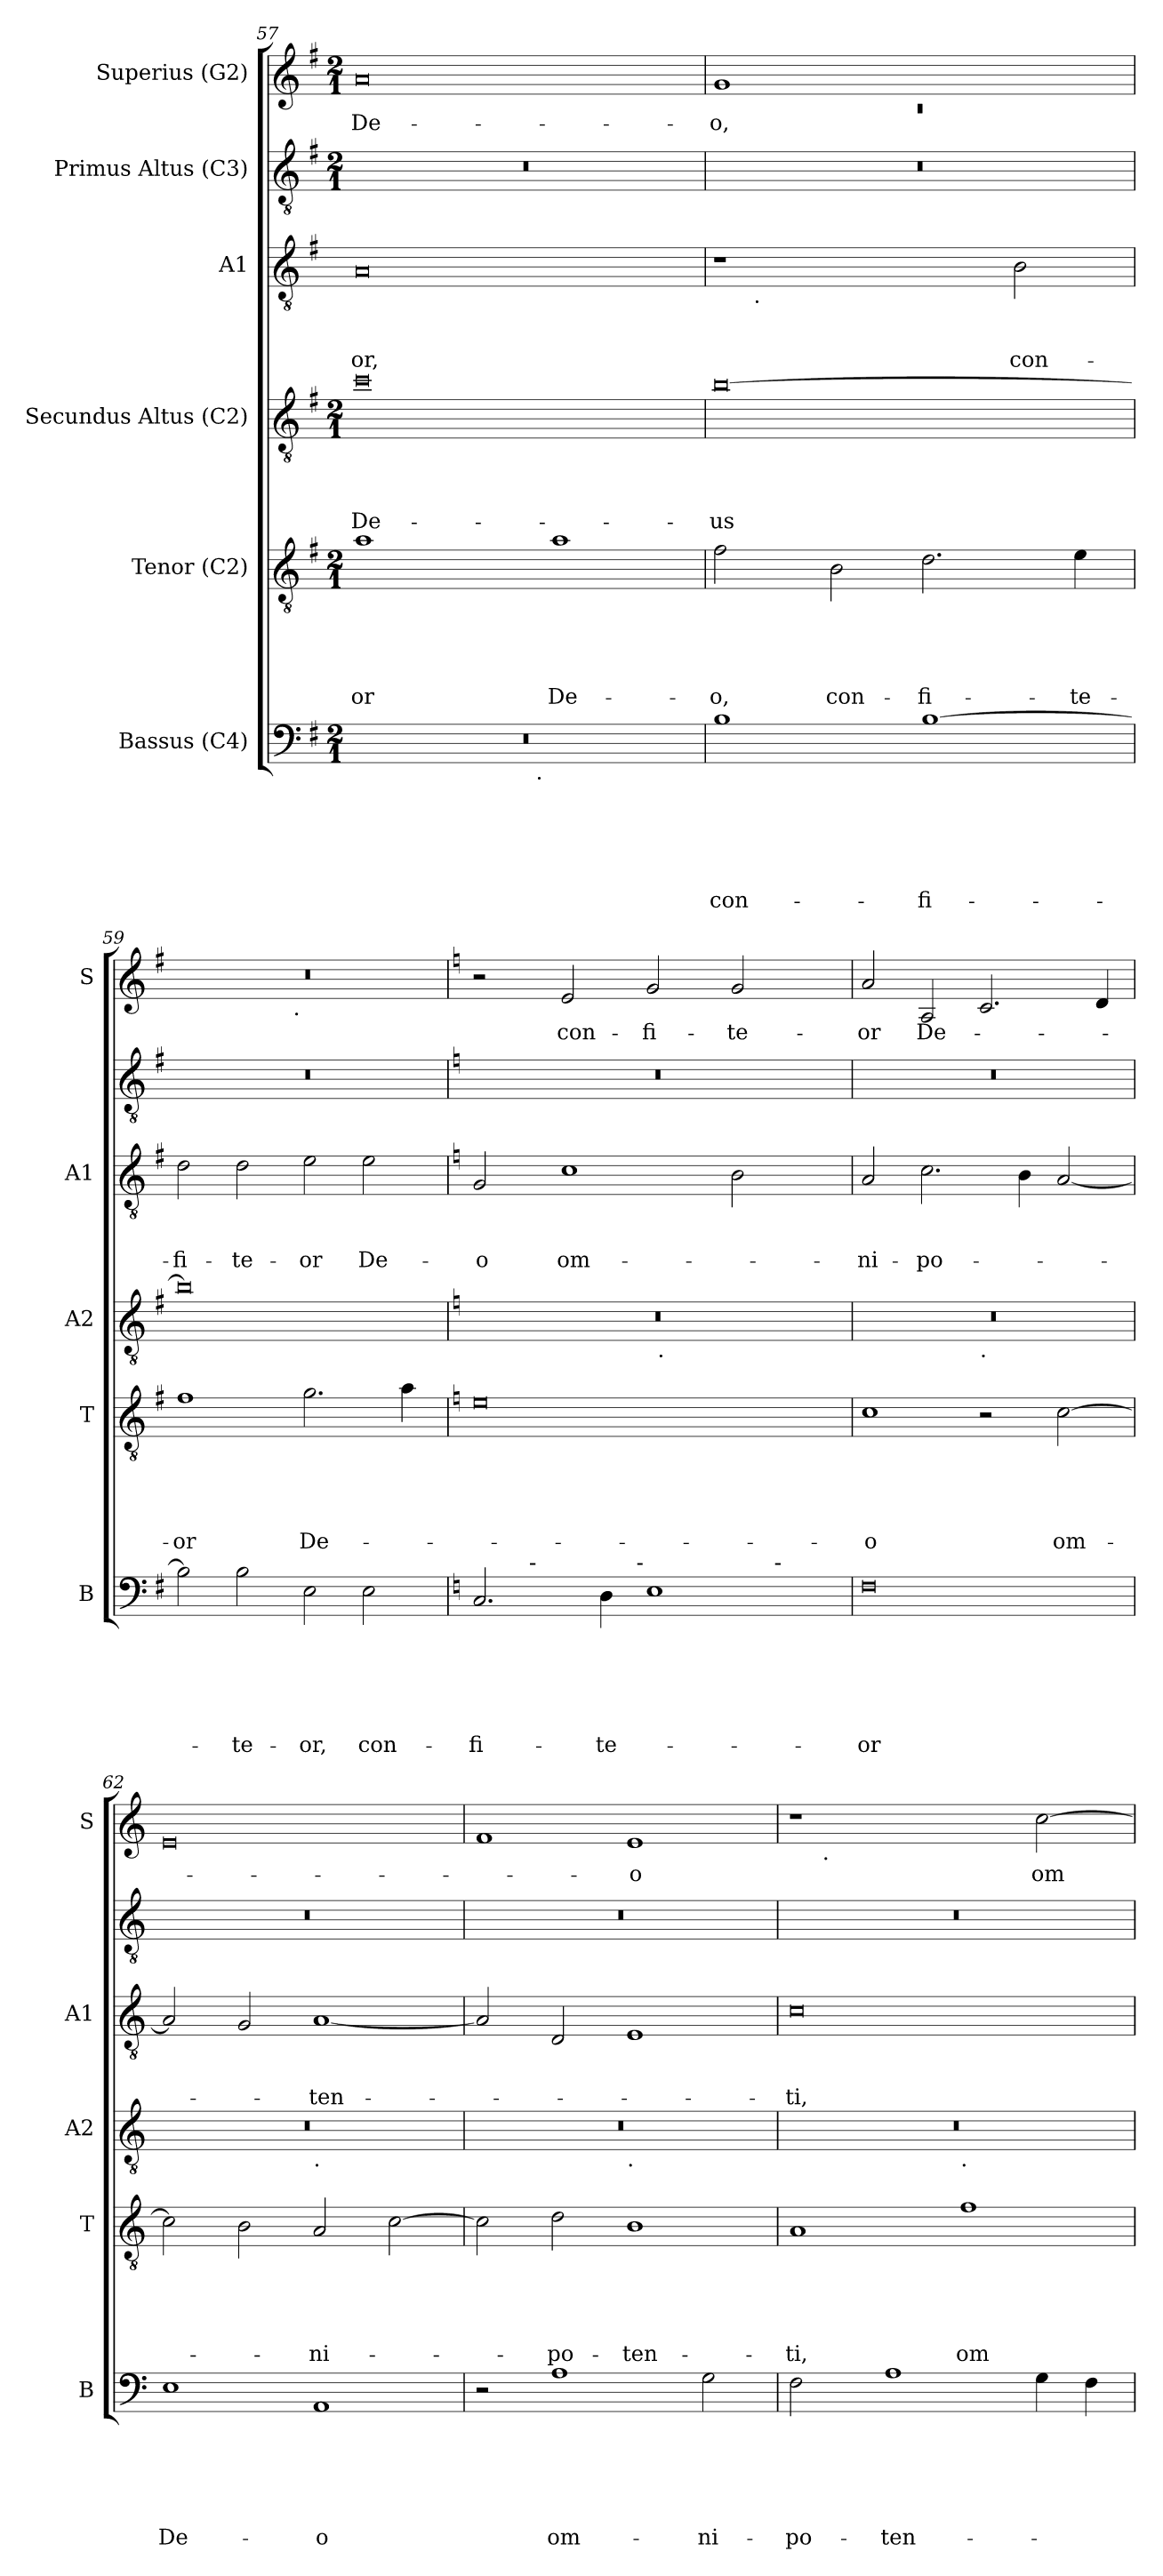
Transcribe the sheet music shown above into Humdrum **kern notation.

**kern	**text	**text	**text	**text	**text	**text	**kern	**text	**text	**text	**text	**text	**kern	**text	**text	**text	**text	**kern	**text	**text	**text	**kern	**kern	**text
*part6	*part6	*part6	*part6	*part6	*part6	*part6	*part5	*part5	*part5	*part5	*part5	*part5	*part4	*part4	*part4	*part4	*part4	*part3	*part3	*part3	*part3	*part2	*part1	*part1
*staff6	*staff6	*staff6	*staff6	*staff6	*staff6	*staff6	*staff5	*staff5	*staff5	*staff5	*staff5	*staff5	*staff4	*staff4	*staff4	*staff4	*staff4	*staff3	*staff3	*staff3	*staff3	*staff2	*staff1	*staff1
*I"Bassus (C4)	*	*	*	*	*	*	*I"Tenor (C2)	*	*	*	*	*	*I"Secundus Altus (C2)	*	*	*	*	*I"A1	*	*	*	*I"Primus Altus (C3)	*I"Superius (G2)	*
*I'B	*	*	*	*	*	*	*I'T	*	*	*	*	*	*I'A2	*	*	*	*	*I'A1	*	*	*	*	*I'S	*
*clefF4	*	*	*	*	*	*	*clefGv2	*	*	*	*	*	*clefGv2	*	*	*	*	*clefGv2	*	*	*	*clefGv2	*clefG2	*
*k[f#]	*	*	*	*	*	*	*k[f#]	*	*	*	*	*	*k[f#]	*	*	*	*	*k[f#]	*	*	*	*k[f#]	*k[f#]	*
*G:	*	*	*	*	*	*	*G:	*	*	*	*	*	*G:	*	*	*	*	*G:	*	*	*	*G:	*G:	*
*M2/1	*	*	*	*	*	*	*M2/1	*	*	*	*	*	*M2/1	*	*	*	*	*	*	*	*	*M2/1	*M2/1	*
=57	=57	=57	=57	=57	=57	=57	=57	=57	=57	=57	=57	=57	=57	=57	=57	=57	=57	=57	=57	=57	=57	=57	=57	=57
!	!	!	!	!	!	!	!	!	!	!	!	!LO:LY:b	!	!	!	!	!LO:LY:b:rj	!	!	!	!LO:LY:b	!	!	!LO:LY:b:rj
*^	*	*	*	*	*	*	*	*	*	*	*	*	*	*	*	*	*	*	*	*	*	*	*	*
0r	2ryy	.	.	.	.	.	.	1a	.	.	.	.	-or	0cc	.	.	.	De-	0A	.	.	-or,	0r	0a	De-
.	4...ryy	.	.	.	.	.	.	.	.	.	.	.	.	.	.	.	.	.	.	.	.	.	.	.	.
!	!LO:TX:b:t=.	!	!	!	!	!	!	!	!	!	!	!	!	!	!	!	!	!	!	!	!	!	!	!	!
.	1ryy	.	.	.	.	.	.	.	.	.	.	.	.	.	.	.	.	.	.	.	.	.	.	.	.
!	!	!	!	!	!	!	!	!	!	!	!	!	!LO:LY:b	!	!	!	!	!	!	!	!	!	!	!	!
.	.	.	.	.	.	.	.	1a	.	.	.	.	De-	.	.	.	.	.	.	.	.	.	.	.	.
.	32ryy	.	.	.	.	.	.	.	.	.	.	.	.	.	.	.	.	.	.	.	.	.	.	.	.
=58	=58	=58	=58	=58	=58	=58	=58	=58	=58	=58	=58	=58	=58	=58	=58	=58	=58	=58	=58	=58	=58	=58	=58	=58	=58
*	*	*	*	*	*	*	*	*	*	*	*	*	*	*	*	*	*	*	*	*	*	*	*	*^	*
!	!	!	!	!	!	!	!LO:LY:b	!	!	!	!	!	!LO:LY:b	!	!	!	!	!LO:LY:b:rj	!	!	!	!	!	!	!LO:N:vis=1	!LO:LY:b
*v	*v	*	*	*	*	*	*	*	*	*	*	*	*	*	*	*	*	*	*^	*	*	*	*	*	*	*
1B	.	.	.	.	.	con-	2f#\	.	.	.	.	-o,	[>0b	.	.	.	-us	1r	8ryy	.	.	.	0r	1g	0rc	-o,
!	!	!	!	!	!	!	!	!	!	!	!	!	!	!	!	!	!	!	!LO:TX:b:t=.	!	!	!	!	!	!	!
.	.	.	.	.	.	.	.	.	.	.	.	.	.	.	.	.	.	.	1...ryy	.	.	.	.	.	.	.
!	!	!	!	!	!	!	!	!	!	!	!	!LO:LY:b	!	!	!	!	!	!	!	!	!	!	!	!	!	!
.	.	.	.	.	.	.	2B\	.	.	.	.	con-	.	.	.	.	.	.	.	.	.	.	.	.	.	.
!	!	!	!	!	!	!LO:LY:b	!	!	!	!	!	!LO:LY:b	!	!	!	!	!	!	!	!	!	!	!	!	!	!
[>1B	.	.	.	.	.	-fi-	2.d\	.	.	.	.	-fi-	.	.	.	.	.	2ryy	.	.	.	.	.	1ryy	.	.
!	!	!	!	!	!	!	!	!	!	!	!	!	!	!	!	!	!	!	!	!	!	!LO:LY:b	!	!	!	!
.	.	.	.	.	.	.	.	.	.	.	.	.	.	.	.	.	.	2B\	.	.	.	con-	.	.	.	.
!	!	!	!	!	!	!	!	!	!	!	!	!LO:LY:b	!	!	!	!	!	!	!	!	!	!	!	!	!	!
.	.	.	.	.	.	.	4e\	.	.	.	.	-te-	.	.	.	.	.	.	.	.	.	.	.	.	.	.
=59	=59	=59	=59	=59	=59	=59	=59	=59	=59	=59	=59	=59	=59	=59	=59	=59	=59	=59	=59	=59	=59	=59	=59	=59	=59	=59
!	!	!	!	!	!	!	!	!	!	!	!	!LO:LY:b	!	!	!	!	!	!	!	!	!	!LO:LY:b	!	!	!	!
*	*	*	*	*	*	*	*	*	*	*	*	*	*	*	*	*	*	*v	*v	*	*	*	*	*	*	*
2B\]	.	.	.	.	.	.	1f#	.	.	.	.	-or	0b]	.	.	.	.	2d\	.	.	-fi-	0r	0r	2ryy	.
!	!	!	!	!	!	!LO:LY:b	!	!	!	!	!	!	!	!	!	!	!	!	!	!	!LO:LY:b	!	!	!	!
2B\	.	.	.	.	.	-te-	.	.	.	.	.	.	.	.	.	.	.	2d\	.	.	-te-	.	.	4...ryy	.
!	!	!	!	!	!	!	!	!	!	!	!	!	!	!	!	!	!	!	!	!	!	!	!	!LO:TX:b:t=.	!
.	.	.	.	.	.	.	.	.	.	.	.	.	.	.	.	.	.	.	.	.	.	.	.	1ryy	.
!	!	!	!	!	!	!LO:LY:b	!	!	!	!	!	!LO:LY:b	!	!	!	!	!	!	!	!	!LO:LY:b	!	!	!	!
2E\	.	.	.	.	.	-or,	2.g\	.	.	.	.	De-	.	.	.	.	.	2e\	.	.	-or	.	.	.	.
!	!	!	!	!	!	!LO:LY:b	!	!	!	!	!	!	!	!	!	!	!	!	!	!	!LO:LY:b	!	!	!	!
2E\	.	.	.	.	.	con-	.	.	.	.	.	.	.	.	.	.	.	2e\	.	.	De-	.	.	.	.
.	.	.	.	.	.	.	4a\	.	.	.	.	.	.	.	.	.	.	.	.	.	.	.	.	.	.
.	.	.	.	.	.	.	.	.	.	.	.	.	.	.	.	.	.	.	.	.	.	.	.	32ryy	.
*	*	*	*	*	*	*	*	*	*	*	*	*	*	*	*	*	*	*	*	*	*	*	*v	*v	*
!!LO:PB:g=z
=60	=60	=60	=60	=60	=60	=60	=60	=60	=60	=60	=60	=60	=60	=60	=60	=60	=60	=60	=60	=60	=60	=60	=60	=60
*k[]	*	*	*	*	*	*	*k[]	*	*	*	*	*	*k[]	*	*	*	*	*k[]	*	*	*	*k[]	*k[]	*
*C:	*	*	*	*	*	*	*C:	*	*	*	*	*	*C:	*	*	*	*	*C:	*	*	*	*C:	*C:	*
*	*	*	*	*	*	*	*	*	*	*	*	*	*	*	*	*	*	*	*	*	*	*	*^	*
!	!	!	!	!	!	!LO:LY:b	!	!	!	!	!	!	!	!	!	!	!	!	!	!	!LO:LY:b	!	!	!	!
*^	*	*	*	*	*	*	*	*	*	*	*	*	*^	*	*	*	*	*	*	*	*	*	*	*	*
*	*^	*	*	*	*	*	*	*	*	*	*	*	*	*	*	*	*	*	*	*	*	*	*	*	*	*	*
*	*	*^	*	*	*	*	*	*	*	*	*	*	*	*	*	*	*	*	*	*	*	*	*	*	*	*v	*v	*
2.C/	4ryy	2ryy	1ryy	.	.	.	.	.	-fi-	0e	.	.	.	.	.	0r	1ryy	.	.	.	.	2G/	.	.	-o	0r	2r	.
.	16ryy	.	.	.	.	.	.	.	.	.	.	.	.	.	.	.	.	.	.	.	.	.	.	.	.	.	.	.
!	!LO:TX:a:t=-	!	!	!	!	!	!	!	!	!	!	!	!	!	!	!	!	!	!	!	!	!	!	!	!	!	!	!
.	1ryy	.	.	.	.	.	.	.	.	.	.	.	.	.	.	.	.	.	.	.	.	.	.	.	.	.	.	.
!	!	!	!	!	!	!	!	!	!	!	!	!	!	!	!	!	!	!	!	!	!	!	!	!	!LO:LY:b	!	!	!LO:LY:b
.	.	4...ryy	.	.	.	.	.	.	.	.	.	.	.	.	.	.	.	.	.	.	.	1c	.	.	om-	.	2e/	con-
!	!	!	!	!	!	!	!	!	!LO:LY:b	!	!	!	!	!	!	!	!	!	!	!	!	!	!	!	!	!	!	!
4D\	.	.	.	.	.	.	.	.	-te-	.	.	.	.	.	.	.	.	.	.	.	.	.	.	.	.	.	.	.
!	!	!LO:TX:a:t=-	!	!	!	!	!	!	!	!	!	!	!	!	!	!	!	!	!	!	!	!	!	!	!	!	!	!
.	.	1ryy	.	.	.	.	.	.	.	.	.	.	.	.	.	.	.	.	.	.	.	.	.	.	.	.	.	.
!	!	!	!	!	!	!	!	!	!	!	!	!	!	!	!	!	!	!	!	!	!	!	!	!	!	!	!	!LO:LY:b
1E	.	.	2ryy	.	.	.	.	.	.	.	.	.	.	.	.	.	32ryy	.	.	.	.	.	.	.	.	.	2g/	-fi-
!	!	!	!	!	!	!	!	!	!	!	!	!	!	!	!	!	!LO:TX:b:t=.	!	!	!	!	!	!	!	!	!	!	!
.	.	.	.	.	.	.	.	.	.	.	.	.	.	.	.	.	2ryy	.	.	.	.	.	.	.	.	.	.	.
.	2ryy	.	.	.	.	.	.	.	.	.	.	.	.	.	.	.	.	.	.	.	.	.	.	.	.	.	.	.
!	!	!	!	!	!	!	!	!	!	!	!	!	!	!	!	!	!	!	!	!	!	!	!	!	!	!	!	!LO:LY:b
.	.	.	8ryy	.	.	.	.	.	.	.	.	.	.	.	.	.	.	.	.	.	.	2B\	.	.	.	.	2g/	-te-
.	.	.	.	.	.	.	.	.	.	.	.	.	.	.	.	.	4...ryy	.	.	.	.	.	.	.	.	.	.	.
.	.	.	32ryy	.	.	.	.	.	.	.	.	.	.	.	.	.	.	.	.	.	.	.	.	.	.	.	.	.
!	!	!	!LO:TX:a:t=-	!	!	!	!	!	!	!	!	!	!	!	!	!	!	!	!	!	!	!	!	!	!	!	!	!
.	.	.	4ryy	.	.	.	.	.	.	.	.	.	.	.	.	.	.	.	.	.	.	.	.	.	.	.	.	.
.	8.ryy	.	.	.	.	.	.	.	.	.	.	.	.	.	.	.	.	.	.	.	.	.	.	.	.	.	.	.
.	.	.	16.ryy	.	.	.	.	.	.	.	.	.	.	.	.	.	.	.	.	.	.	.	.	.	.	.	.	.
.	.	32ryy	.	.	.	.	.	.	.	.	.	.	.	.	.	.	.	.	.	.	.	.	.	.	.	.	.	.
=61	=61	=61	=61	=61	=61	=61	=61	=61	=61	=61	=61	=61	=61	=61	=61	=61	=61	=61	=61	=61	=61	=61	=61	=61	=61	=61	=61	=61
!	!	!	!	!	!	!	!	!	!LO:LY:b:rj	!	!	!	!	!	!LO:LY:b:rj	!	!	!	!	!	!	!	!	!	!LO:LY:b	!	!	!LO:LY:b
*v	*v	*v	*v	*	*	*	*	*	*	*	*	*	*	*	*	*	*	*	*	*	*	*	*	*	*	*	*	*
0F	.	.	.	.	.	-or	1c	.	.	.	.	-o	0r	1ryy	.	.	.	.	2A/	.	.	-ni-	0r	2a/	-or
!	!	!	!	!	!	!	!	!	!	!	!	!	!	!	!	!	!	!	!	!	!	!LO:LY:b	!	!	!LO:LY:b
.	.	.	.	.	.	.	.	.	.	.	.	.	.	.	.	.	.	.	2.c\	.	.	-po-	.	2A/	De-
!	!	!	!	!	!	!	!	!	!	!	!	!	!	!LO:TX:b:t=.	!	!	!	!	!	!	!	!	!	!	!
.	.	.	.	.	.	.	2r	.	.	.	.	.	.	1ryy	.	.	.	.	.	.	.	.	.	2.c/	.
.	.	.	.	.	.	.	.	.	.	.	.	.	.	.	.	.	.	.	4B\	.	.	.	.	.	.
!	!	!	!	!	!	!	!	!	!	!	!	!LO:LY:b	!	!	!	!	!	!	!	!	!	!	!	!	!
.	.	.	.	.	.	.	[>2c\	.	.	.	.	om-	.	.	.	.	.	.	[<2A/	.	.	.	.	.	.
.	.	.	.	.	.	.	.	.	.	.	.	.	.	.	.	.	.	.	.	.	.	.	.	4d/	.
=62	=62	=62	=62	=62	=62	=62	=62	=62	=62	=62	=62	=62	=62	=62	=62	=62	=62	=62	=62	=62	=62	=62	=62	=62	=62
!	!	!	!	!	!	!LO:LY:b	!	!	!	!	!	!	!	!	!	!	!	!	!	!	!	!	!	!	!
1E	.	.	.	.	.	De-	2c\]	.	.	.	.	.	0r	1ryy	.	.	.	.	2A/]	.	.	.	0r	0e	.
.	.	.	.	.	.	.	2B\	.	.	.	.	.	.	.	.	.	.	.	2G/	.	.	.	.	.	.
!	!	!	!	!	!	!	!	!	!	!	!	!	!	!LO:TX:b:t=.	!	!	!	!	!	!	!	!	!	!	!
!	!	!	!	!	!	!LO:LY:b:rj	!	!	!	!	!	!LO:LY:b	!	!	!	!	!	!	!	!	!	!LO:LY:b	!	!	!
1AA	.	.	.	.	.	-o	2A/	.	.	.	.	-ni-	.	1ryy	.	.	.	.	[<1A	.	.	-ten-	.	.	.
.	.	.	.	.	.	.	[>2c\	.	.	.	.	.	.	.	.	.	.	.	.	.	.	.	.	.	.
=63	=63	=63	=63	=63	=63	=63	=63	=63	=63	=63	=63	=63	=63	=63	=63	=63	=63	=63	=63	=63	=63	=63	=63	=63	=63
2r	.	.	.	.	.	.	2c\]	.	.	.	.	.	0r	1ryy	.	.	.	.	2A/]	.	.	.	0r	1f	.
!	!	!	!	!	!	!LO:LY:b	!	!	!	!	!	!LO:LY:b	!	!	!	!	!	!	!	!	!	!	!	!	!
1A	.	.	.	.	.	om-	2d\	.	.	.	.	-po-	.	.	.	.	.	.	2D/	.	.	.	.	.	.
!	!	!	!	!	!	!	!	!	!	!	!	!	!	!LO:TX:b:t=.	!	!	!	!	!	!	!	!	!	!	!
!	!	!	!	!	!	!	!	!	!	!	!	!LO:LY:b	!	!	!	!	!	!	!	!	!	!	!	!	!LO:LY:b:rj
.	.	.	.	.	.	.	1B	.	.	.	.	-ten-	.	1ryy	.	.	.	.	1E	.	.	.	.	1e	-o
!	!	!	!	!	!	!LO:LY:b	!	!	!	!	!	!	!	!	!	!	!	!	!	!	!	!	!	!	!
2G\	.	.	.	.	.	-ni-	.	.	.	.	.	.	.	.	.	.	.	.	.	.	.	.	.	.	.
=64	=64	=64	=64	=64	=64	=64	=64	=64	=64	=64	=64	=64	=64	=64	=64	=64	=64	=64	=64	=64	=64	=64	=64	=64	=64
!	!	!	!	!	!	!LO:LY:b	!	!	!	!	!	!LO:LY:b	!	!	!	!	!	!	!	!	!	!LO:LY:b	!	!	!
*	*	*	*	*	*	*	*	*	*	*	*	*	*	*	*	*	*	*	*	*	*	*	*	*^	*
2F\	.	.	.	.	.	-po-	1A	.	.	.	.	-ti,	0r	1ryy	.	.	.	.	0c	.	.	-ti,	0r	1r	8ryy	.
!	!	!	!	!	!	!	!	!	!	!	!	!	!	!	!	!	!	!	!	!	!	!	!	!	!LO:TX:b:t=.	!
.	.	.	.	.	.	.	.	.	.	.	.	.	.	.	.	.	.	.	.	.	.	.	.	.	1...ryy	.
!	!	!	!	!	!	!LO:LY:b	!	!	!	!	!	!	!	!	!	!	!	!	!	!	!	!	!	!	!	!
1A	.	.	.	.	.	-ten-	.	.	.	.	.	.	.	.	.	.	.	.	.	.	.	.	.	.	.	.
!	!	!	!	!	!	!	!	!	!	!	!	!	!	!LO:TX:b:t=.	!	!	!	!	!	!	!	!	!	!	!	!
!	!	!	!	!	!	!	!	!	!	!	!	!LO:LY:b	!	!	!	!	!	!	!	!	!	!	!	!	!	!
.	.	.	.	.	.	.	1f	.	.	.	.	om-	.	1ryy	.	.	.	.	.	.	.	.	.	2ryy	.	.
!	!	!	!	!	!	!	!	!	!	!	!	!	!	!	!	!	!	!	!	!	!	!	!	!	!	!LO:LY:b
4G\	.	.	.	.	.	.	.	.	.	.	.	.	.	.	.	.	.	.	.	.	.	.	.	[<2cc\	.	om-
4F\	.	.	.	.	.	.	.	.	.	.	.	.	.	.	.	.	.	.	.	.	.	.	.	.	.	.
*	*	*	*	*	*	*	*	*	*	*	*	*	*v	*v	*	*	*	*	*	*	*	*	*	*v	*v	*
=	=	=	=	=	=	=	=	=	=	=	=	=	=	=	=	=	=	=	=	=	=	=	=	=
*-	*-	*-	*-	*-	*-	*-	*-	*-	*-	*-	*-	*-	*-	*-	*-	*-	*-	*-	*-	*-	*-	*-	*-	*-
